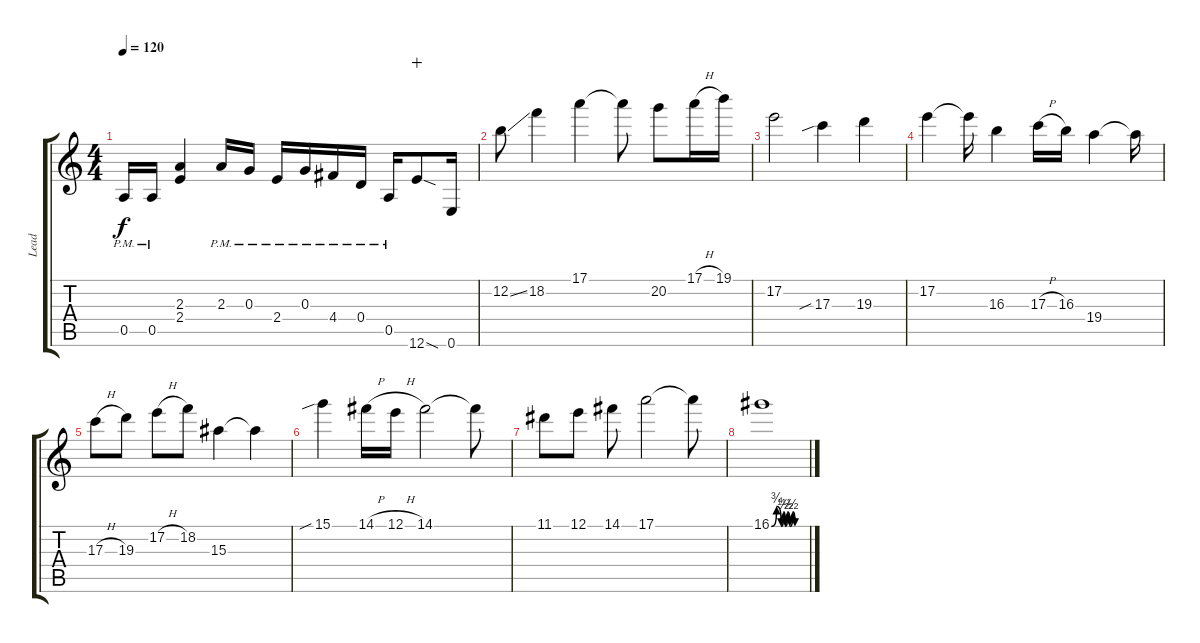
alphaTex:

\track ("Lead" "Lead") {instrument distortionguitar}
\staff {score tabs}
\tuning (E4 B3 G3 D3 A2 E2) {hide}
\ts (4 4)
\tempo 120
\clef g2
\ks c
0.5{pm}.16{dy f} 0.5{pm}.16 (2.3 2.4).4 2.3{pm}.16 0.3{pm}.16 2.4{pm}.16 0.3{pm}.16 4.4{pm}.16 0.4{pm}.16 0.5{pm}.16 12.6{sod}.8{wahc} 0.6.16 |
12.2{ss}.8 18.2.4 17.1.4 17.1{t}.8 20.2.8 17.1{h}.16 19.1.16 |
17.2.2 17.3{sib}.4 19.3.4 |
17.2.4 17.2{t}.16 16.3.4 17.3{h}.16 16.3.16 19.4.4 19.4{t}.16 |
17.3{h}.8 19.3.8 17.2{h}.8 18.2.8 15.3.4 15.3{t}.4 |
15.1{sib}.4 14.1{h}.16 12.1{h}.16 14.1.2 14.1{t}.8 |
11.1.8 12.1.8 14.1.8 17.1.2 17.1{t}.8 |
16.1{be (custom 0 0 9 3 17 0 21 2 24 0 28 2 32 0 37 2 41 0 60 0)}.1
